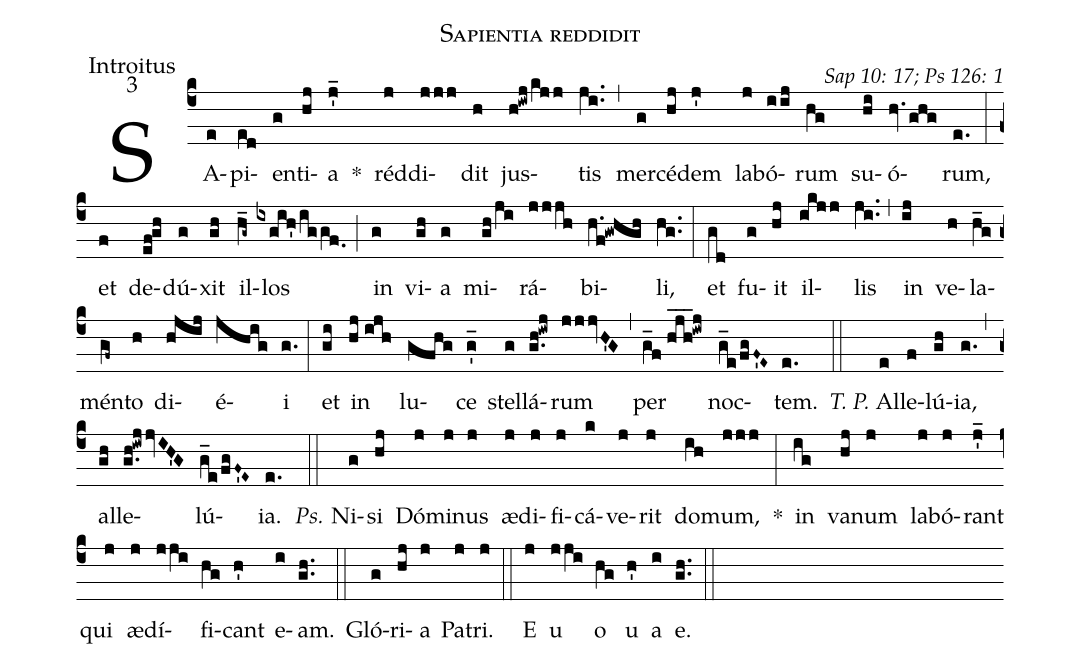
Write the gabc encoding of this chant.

name: Sapientia reddidit;
office-part: Introitus;
mode: 3;
commentary: Sap 10: 17; Ps 126: 1;
%%
(c4) SA(e)pi(ed)en(g)ti(hj)a(j'_) *() réd(j)di(jjj)dit(h) jus(h!iwj/kjj)tis(ji..) (,) mer(g)cé(hj)dem(j') la(j)bó(iij)rum(hg) su(hi)ó(hv.ghg)rum,(e.) (:)
et(f) de(ef!gh)dú(g)xit(gh) il(h_g~)los(ixgih'/iggf.0) (;) in(g) vi(gh)a(g) mi(gh/ji)rá(jjjh)bi(h.f!gwhgh)li,(hg..) (:)
et(gd) fu(g)it(hj) il(ikjj)lis(ji..) (,) in(ij) ve(h)la(h_g)mén(gf~)to(h) di(hjij)é(jhig)i(g.) (:)
et(gi) in(hj//ijh) lu(gfhg)ce(g'_) stel(g)lá(g.h!iwj)rum(jjjvH'G) (,) per(g_f//h_j_h_!iwj) noc(g_e/fgF~'E~)tem.(e.) (::)
<i>T. P.</i> Al(e)le(f)lú(gh)ia,(g.) (,) al(gh)le(g.h!iwjjvIH'G)lú(g_e/fgF~'E~)ia.(e.) (::)
<i>Ps.</i> Ni(g)si(hj) Dó(j)mi(j)nus(j) æ(j)di(j)fi(j)cá(k)ve(j)rit(j) do(ih)mum,(jjj) *(:)
in(ig) va(hj)num(j) la(j)bó(j)rant(j'_) qui(j) æ(j)dí(jji)fi(hg)cant(h') e(i)am.(gh..) (::)
Gló(g)ri(hj)a(j) Pa(j)tri.(j) (::)
<eu>E(j) u(jji) o(hg) u(h') a(i) e.</eu>(gh..) (::)
